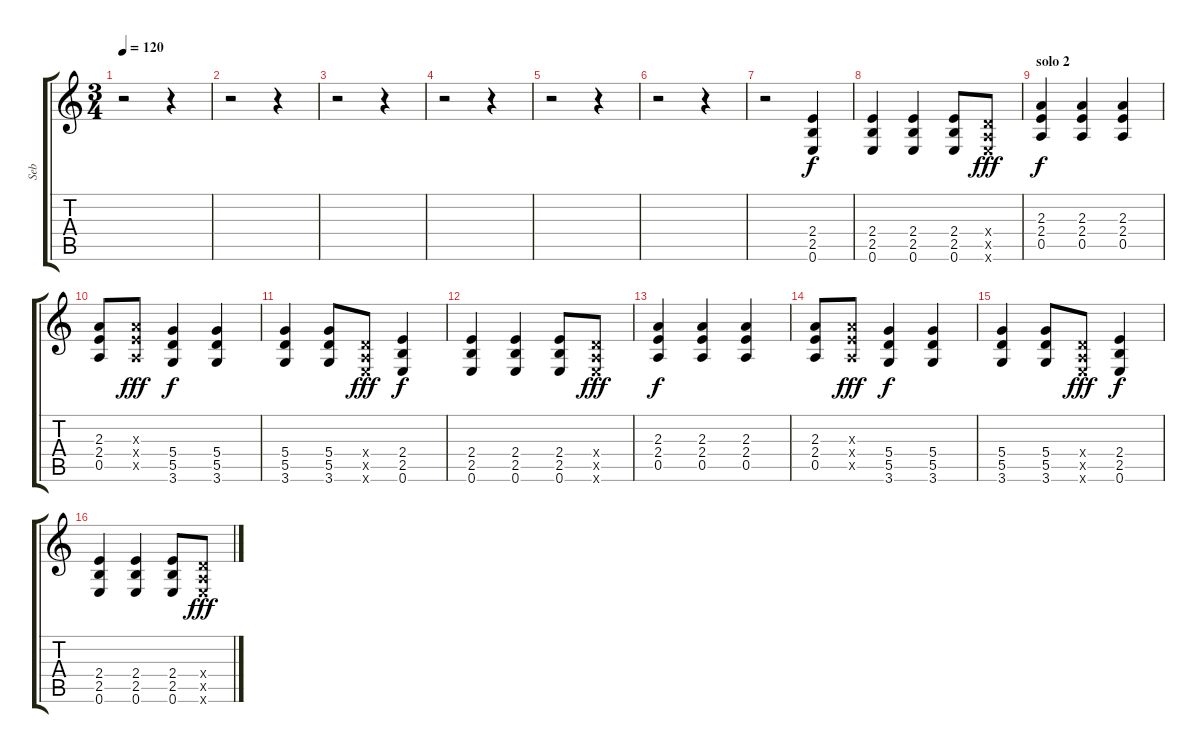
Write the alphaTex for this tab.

\track ("Seb" "Seb") {instrument distortionguitar}
\staff {score tabs}
\tuning (E4 B3 G3 D3 A2 E2) {hide}
\ts (3 4)
\tempo 120
\clef g2
\ks c
r.2{dy f} r.4 |
r.2 r.4 |
r.2 r.4 |
r.2 r.4 |
r.2 r.4 |
r.2 r.4 |
r.2 (2.4 2.5 0.6).4 |
(2.4 2.5 0.6).4 (2.4 2.5 0.6).4 (2.4 2.5 0.6).8 (0.4{x} 0.5{x} 0.6{x}).8{dy fff} |
\section ("" "solo 2")
(2.3 2.4 0.5).4{dy f} (2.3 2.4 0.5).4 (2.3 2.4 0.5).4 |
(2.3 2.4 0.5).8 (2.3{x} 2.4{x} 0.5{x}).8{dy fff} (5.4 5.5 3.6).4{dy f} (5.4 5.5 3.6).4 |
(5.4 5.5 3.6).4 (5.4 5.5 3.6).8 (0.4{x} 0.5{x} 0.6{x}).8{dy fff} (2.4 2.5 0.6).4{dy f} |
(2.4 2.5 0.6).4 (2.4 2.5 0.6).4 (2.4 2.5 0.6).8 (0.4{x} 0.5{x} 0.6{x}).8{dy fff} |
(2.3 2.4 0.5).4{dy f} (2.3 2.4 0.5).4 (2.3 2.4 0.5).4 |
(2.3 2.4 0.5).8 (2.3{x} 2.4{x} 0.5{x}).8{dy fff} (5.4 5.5 3.6).4{dy f} (5.4 5.5 3.6).4 |
(5.4 5.5 3.6).4 (5.4 5.5 3.6).8 (0.4{x} 0.5{x} 0.6{x}).8{dy fff} (2.4 2.5 0.6).4{dy f} |
(2.4 2.5 0.6).4 (2.4 2.5 0.6).4 (2.4 2.5 0.6).8 (0.4{x} 0.5{x} 0.6{x}).8{dy fff}
